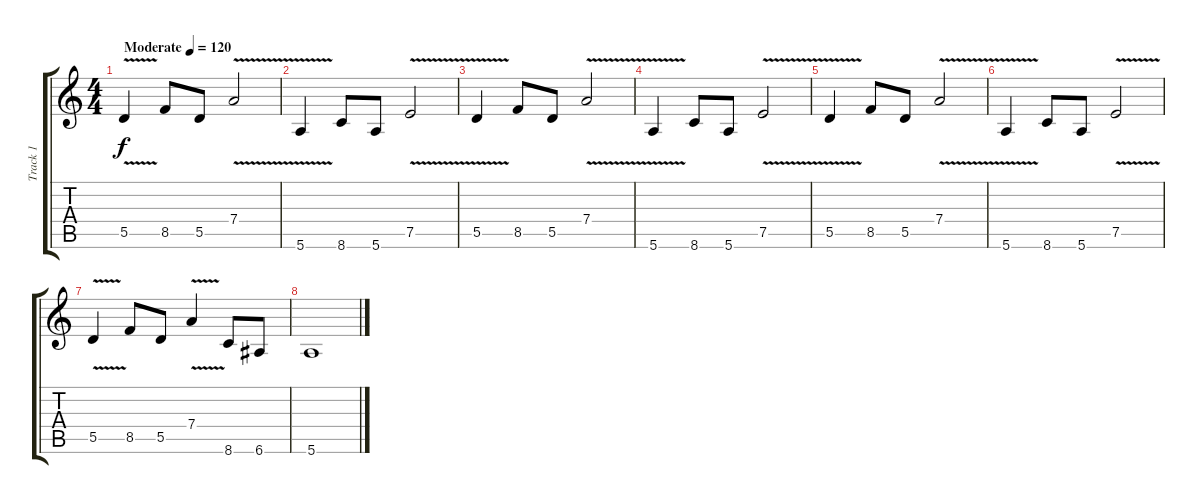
\track ("Track 1" "Track 1") {instrument overdrivenguitar}
\staff {score tabs}
\tuning (E4 B3 G3 D3 A2 E2) {hide}
\ts (4 4)
\tempo (120 "Moderate")
\clef g2
\ks c
5.5{v}.4{dy f instrument overdrivenguitar} 8.5.8 5.5.8 7.4{v}.2 |
5.6{v}.4 8.6.8 5.6.8 7.5{v}.2 |
5.5{v}.4 8.5.8 5.5.8 7.4{v}.2 |
5.6{v}.4 8.6.8 5.6.8 7.5{v}.2 |
5.5{v}.4 8.5.8 5.5.8 7.4{v}.2 |
5.6{v}.4 8.6.8 5.6.8 7.5{v}.2 |
5.5{v}.4 8.5.8 5.5.8 7.4{v}.4 8.6.8 6.6.8 |
5.6.1
